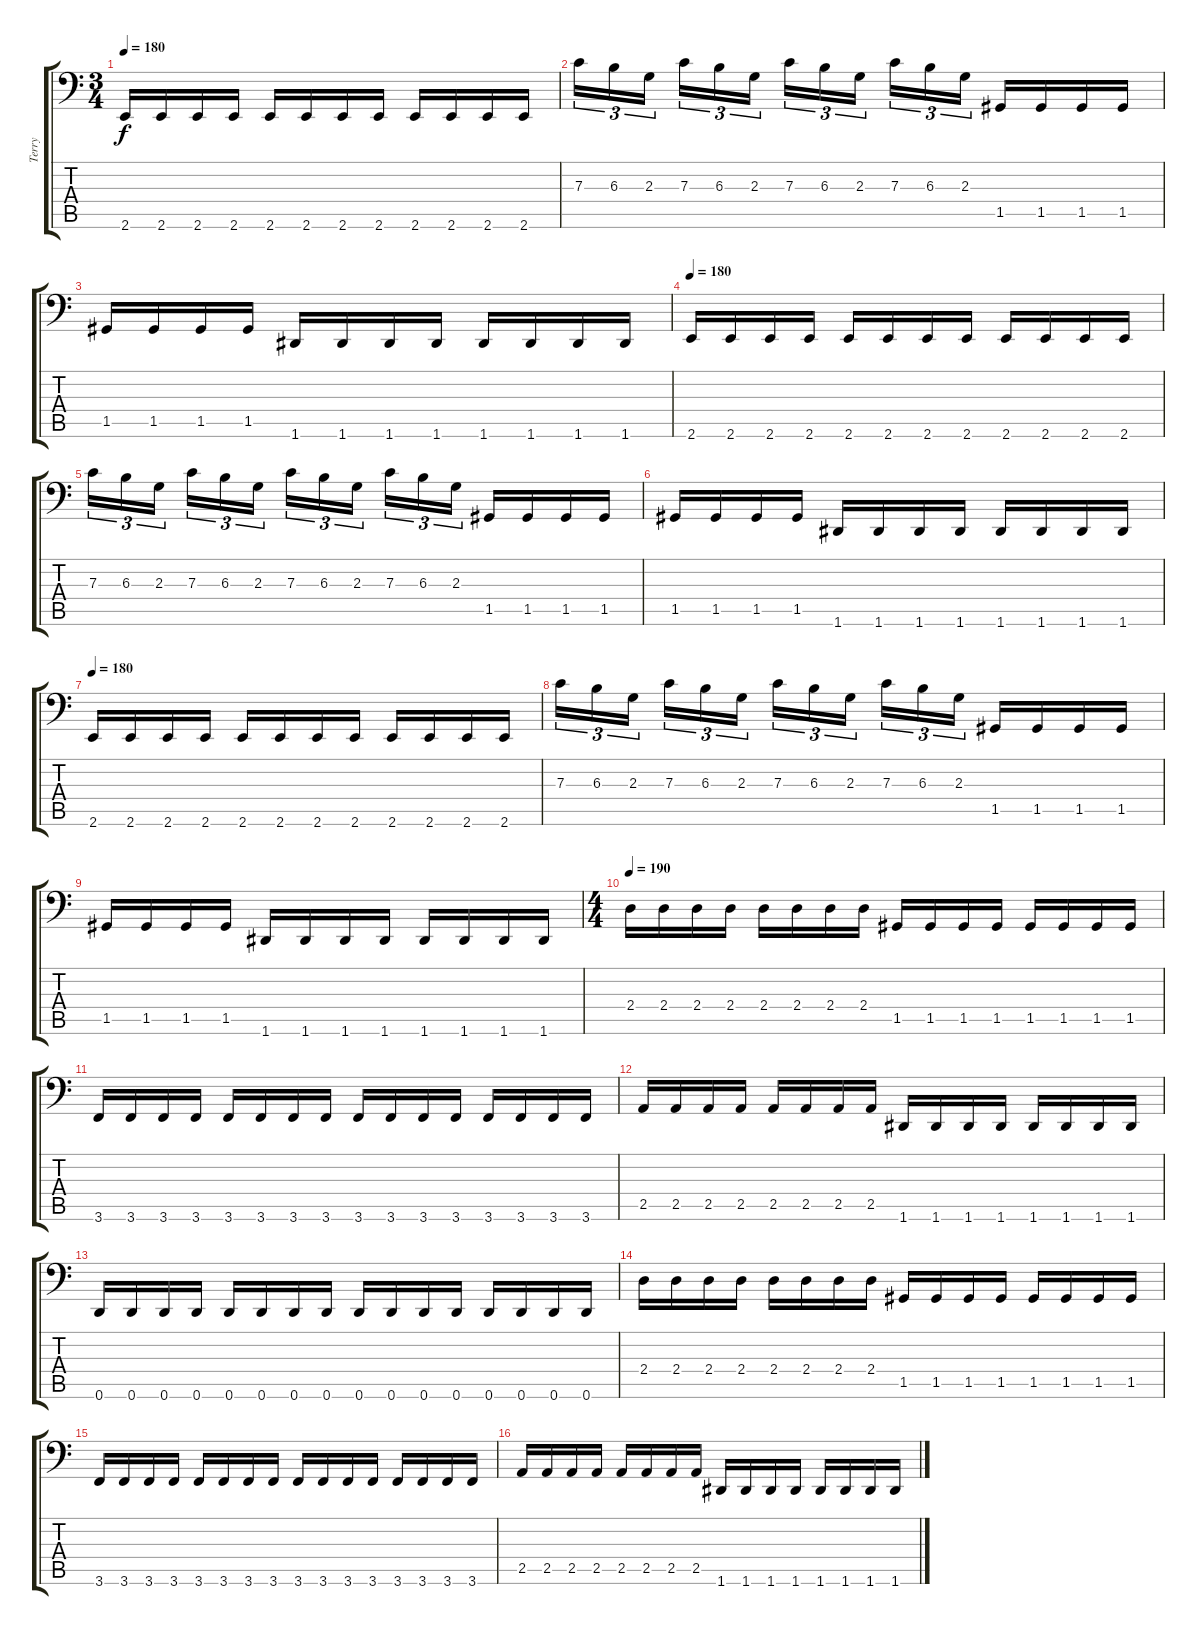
\track ("Terry" "Terry") {instrument electricbasspick}
\staff {score tabs}
\tuning (D3 A2 F2 C2 G1 D1) {hide}
\ts (3 4)
\tempo 190
\tempo 180
\clef f4
\ks c
2.6.16{dy f} 2.6.16 2.6.16 2.6.16 2.6.16 2.6.16 2.6.16 2.6.16 2.6.16 2.6.16 2.6.16 2.6.16 |
7.3.16{tu (3 2)} 6.3.16{tu (3 2)} 2.3.16{tu (3 2)} 7.3.16{tu (3 2)} 6.3.16{tu (3 2)} 2.3.16{tu (3 2)} 7.3.16{tu (3 2)} 6.3.16{tu (3 2)} 2.3.16{tu (3 2)} 7.3.16{tu (3 2)} 6.3.16{tu (3 2)} 2.3.16{tu (3 2)} 1.5.16 1.5.16 1.5.16 1.5.16 |
1.5.16 1.5.16 1.5.16 1.5.16 1.6.16 1.6.16 1.6.16 1.6.16 1.6.16 1.6.16 1.6.16 1.6.16 |
\tempo 190
\tempo 180
2.6.16 2.6.16 2.6.16 2.6.16 2.6.16 2.6.16 2.6.16 2.6.16 2.6.16 2.6.16 2.6.16 2.6.16 |
7.3.16{tu (3 2)} 6.3.16{tu (3 2)} 2.3.16{tu (3 2)} 7.3.16{tu (3 2)} 6.3.16{tu (3 2)} 2.3.16{tu (3 2)} 7.3.16{tu (3 2)} 6.3.16{tu (3 2)} 2.3.16{tu (3 2)} 7.3.16{tu (3 2)} 6.3.16{tu (3 2)} 2.3.16{tu (3 2)} 1.5.16 1.5.16 1.5.16 1.5.16 |
1.5.16 1.5.16 1.5.16 1.5.16 1.6.16 1.6.16 1.6.16 1.6.16 1.6.16 1.6.16 1.6.16 1.6.16 |
\tempo 190
\tempo 180
2.6.16 2.6.16 2.6.16 2.6.16 2.6.16 2.6.16 2.6.16 2.6.16 2.6.16 2.6.16 2.6.16 2.6.16 |
7.3.16{tu (3 2)} 6.3.16{tu (3 2)} 2.3.16{tu (3 2)} 7.3.16{tu (3 2)} 6.3.16{tu (3 2)} 2.3.16{tu (3 2)} 7.3.16{tu (3 2)} 6.3.16{tu (3 2)} 2.3.16{tu (3 2)} 7.3.16{tu (3 2)} 6.3.16{tu (3 2)} 2.3.16{tu (3 2)} 1.5.16 1.5.16 1.5.16 1.5.16 |
1.5.16 1.5.16 1.5.16 1.5.16 1.6.16 1.6.16 1.6.16 1.6.16 1.6.16 1.6.16 1.6.16 1.6.16 |
\ts (4 4)
\tempo 190
2.4.16 2.4.16 2.4.16 2.4.16 2.4.16 2.4.16 2.4.16 2.4.16 1.5.16 1.5.16 1.5.16 1.5.16 1.5.16 1.5.16 1.5.16 1.5.16 |
3.6.16 3.6.16 3.6.16 3.6.16 3.6.16 3.6.16 3.6.16 3.6.16 3.6.16 3.6.16 3.6.16 3.6.16 3.6.16 3.6.16 3.6.16 3.6.16 |
2.5.16 2.5.16 2.5.16 2.5.16 2.5.16 2.5.16 2.5.16 2.5.16 1.6.16 1.6.16 1.6.16 1.6.16 1.6.16 1.6.16 1.6.16 1.6.16 |
0.6.16 0.6.16 0.6.16 0.6.16 0.6.16 0.6.16 0.6.16 0.6.16 0.6.16 0.6.16 0.6.16 0.6.16 0.6.16 0.6.16 0.6.16 0.6.16 |
2.4.16 2.4.16 2.4.16 2.4.16 2.4.16 2.4.16 2.4.16 2.4.16 1.5.16 1.5.16 1.5.16 1.5.16 1.5.16 1.5.16 1.5.16 1.5.16 |
3.6.16 3.6.16 3.6.16 3.6.16 3.6.16 3.6.16 3.6.16 3.6.16 3.6.16 3.6.16 3.6.16 3.6.16 3.6.16 3.6.16 3.6.16 3.6.16 |
2.5.16 2.5.16 2.5.16 2.5.16 2.5.16 2.5.16 2.5.16 2.5.16 1.6.16 1.6.16 1.6.16 1.6.16 1.6.16 1.6.16 1.6.16 1.6.16
